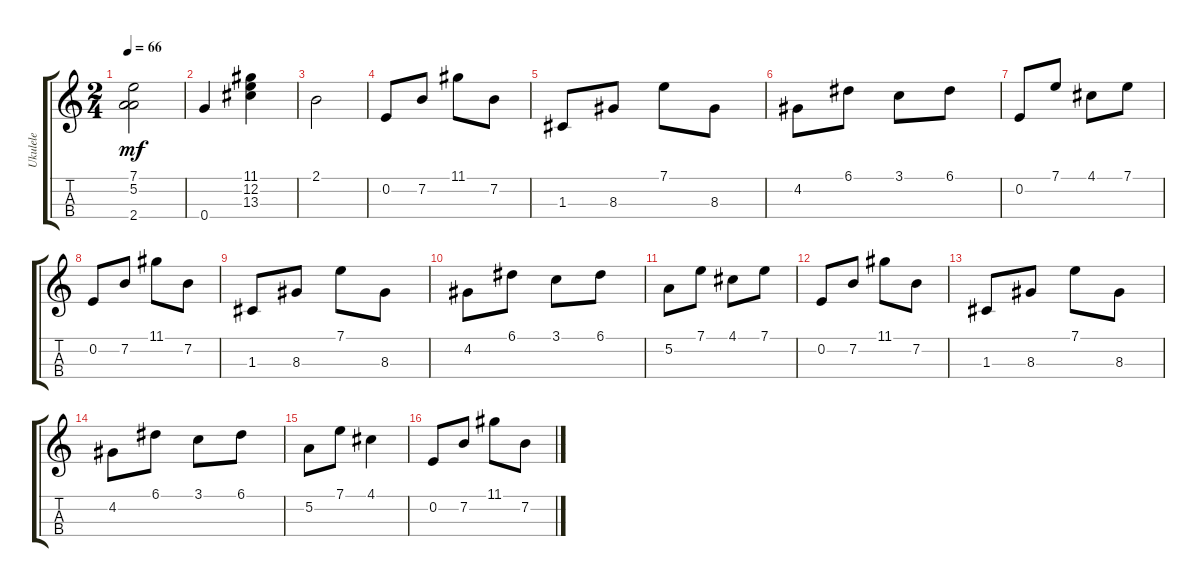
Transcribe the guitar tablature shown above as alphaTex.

\track ("Ukulele" "Ukulele") {instrument shamisen}
\staff {score tabs}
\tuning (A4 E4 C4 G4) {hide}
\ts (2 4)
\tempo 66
\clef g2
\ks c
(7.1 5.2 2.4).2{dy mf} |
0.4.4 (11.1 12.2 13.3).4 |
2.1.2 |
0.2.8 7.2.8 11.1.8 7.2.8 |
1.3.8 8.3.8 7.1.8 8.3.8 |
4.2.8 6.1.8 3.1.8 6.1.8 |
0.2.8 7.1.8 4.1.8 7.1.8 |
0.2.8 7.2.8 11.1.8 7.2.8 |
1.3.8 8.3.8 7.1.8 8.3.8 |
4.2.8 6.1.8 3.1.8 6.1.8 |
5.2.8 7.1.8 4.1.8 7.1.8 |
0.2.8 7.2.8 11.1.8 7.2.8 |
1.3.8 8.3.8 7.1.8 8.3.8 |
4.2.8 6.1.8 3.1.8 6.1.8 |
5.2.8 7.1.8 4.1.4 |
0.2.8 7.2.8 11.1.8 7.2.8
